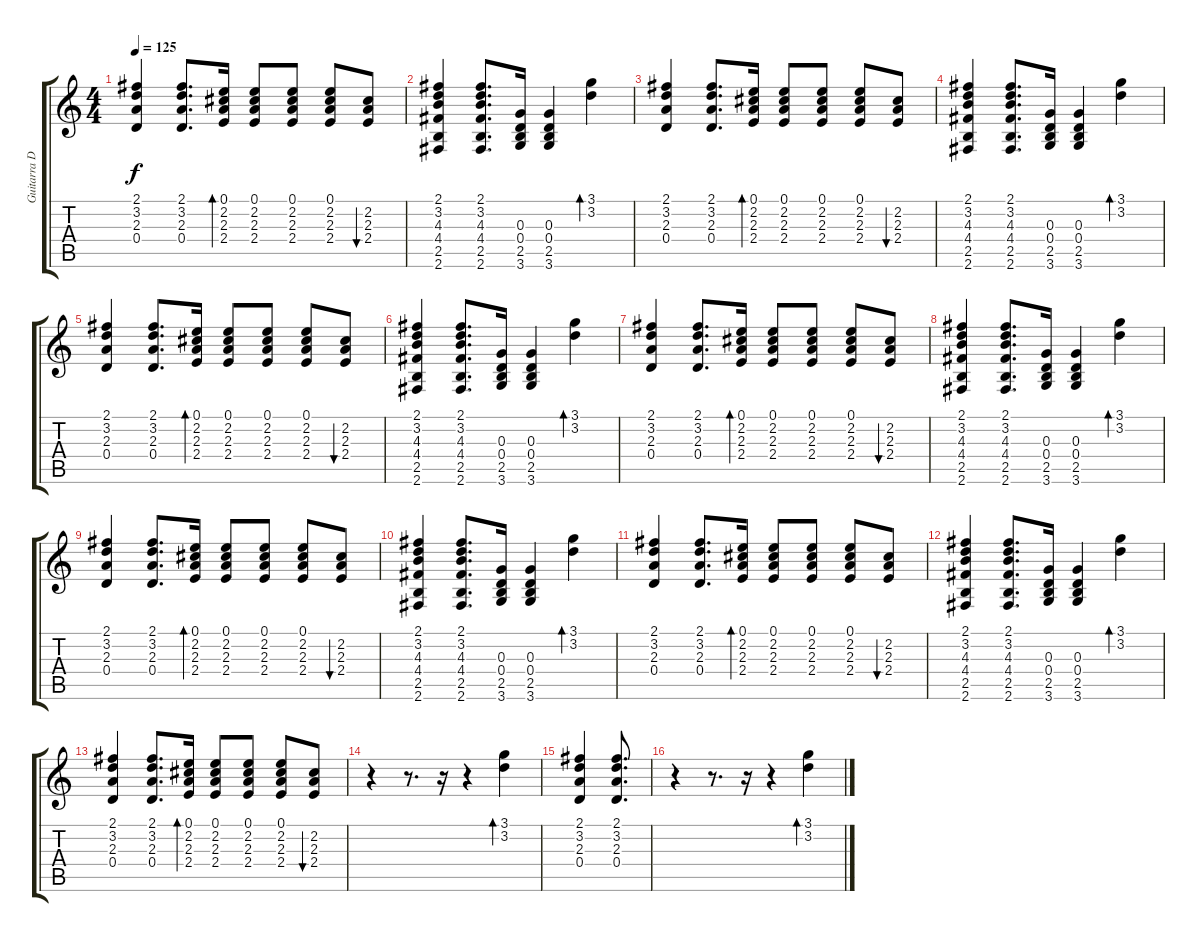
\track ("Guitarra Distorsionada" "Guitarra D") {instrument distortionguitar}
\staff {score tabs}
\tuning (E4 B3 G3 D3 A2 E2) {hide}
\ts (4 4)
\tempo 125
\clef g2
\ks c
(2.1 3.2 2.3 0.4).4{dy f} (2.1 3.2 2.3 0.4).8{d} (0.1 2.2 2.3 2.4).16{bd 60} (0.1 2.2 2.3 2.4).8 (0.1 2.2 2.3 2.4).8 (0.1 2.2 2.3 2.4).8 (2.2 2.3 2.4).8{bu 480} |
(2.1 3.2 4.3 4.4 2.5 2.6).4 (2.1 3.2 4.3 4.4 2.5 2.6).8{d} (0.3 0.4 2.5 3.6).16 (0.3 0.4 2.5 3.6).4 (3.1 3.2).4{bd 480} |
(2.1 3.2 2.3 0.4).4 (2.1 3.2 2.3 0.4).8{d} (0.1 2.2 2.3 2.4).16{bd 60} (0.1 2.2 2.3 2.4).8 (0.1 2.2 2.3 2.4).8 (0.1 2.2 2.3 2.4).8 (2.2 2.3 2.4).8{bu 480} |
(2.1 3.2 4.3 4.4 2.5 2.6).4 (2.1 3.2 4.3 4.4 2.5 2.6).8{d} (0.3 0.4 2.5 3.6).16 (0.3 0.4 2.5 3.6).4 (3.1 3.2).4{bd 480} |
(2.1 3.2 2.3 0.4).4 (2.1 3.2 2.3 0.4).8{d} (0.1 2.2 2.3 2.4).16{bd 60} (0.1 2.2 2.3 2.4).8 (0.1 2.2 2.3 2.4).8 (0.1 2.2 2.3 2.4).8 (2.2 2.3 2.4).8{bu 480} |
(2.1 3.2 4.3 4.4 2.5 2.6).4 (2.1 3.2 4.3 4.4 2.5 2.6).8{d} (0.3 0.4 2.5 3.6).16 (0.3 0.4 2.5 3.6).4 (3.1 3.2).4{bd 480} |
(2.1 3.2 2.3 0.4).4 (2.1 3.2 2.3 0.4).8{d} (0.1 2.2 2.3 2.4).16{bd 60} (0.1 2.2 2.3 2.4).8 (0.1 2.2 2.3 2.4).8 (0.1 2.2 2.3 2.4).8 (2.2 2.3 2.4).8{bu 480} |
(2.1 3.2 4.3 4.4 2.5 2.6).4 (2.1 3.2 4.3 4.4 2.5 2.6).8{d} (0.3 0.4 2.5 3.6).16 (0.3 0.4 2.5 3.6).4 (3.1 3.2).4{bd 480} |
(2.1 3.2 2.3 0.4).4 (2.1 3.2 2.3 0.4).8{d} (0.1 2.2 2.3 2.4).16{bd 60} (0.1 2.2 2.3 2.4).8 (0.1 2.2 2.3 2.4).8 (0.1 2.2 2.3 2.4).8 (2.2 2.3 2.4).8{bu 480} |
(2.1 3.2 4.3 4.4 2.5 2.6).4 (2.1 3.2 4.3 4.4 2.5 2.6).8{d} (0.3 0.4 2.5 3.6).16 (0.3 0.4 2.5 3.6).4 (3.1 3.2).4{bd 480} |
(2.1 3.2 2.3 0.4).4 (2.1 3.2 2.3 0.4).8{d} (0.1 2.2 2.3 2.4).16{bd 60} (0.1 2.2 2.3 2.4).8 (0.1 2.2 2.3 2.4).8 (0.1 2.2 2.3 2.4).8 (2.2 2.3 2.4).8{bu 480} |
(2.1 3.2 4.3 4.4 2.5 2.6).4 (2.1 3.2 4.3 4.4 2.5 2.6).8{d} (0.3 0.4 2.5 3.6).16 (0.3 0.4 2.5 3.6).4 (3.1 3.2).4{bd 480} |
(2.1 3.2 2.3 0.4).4 (2.1 3.2 2.3 0.4).8{d} (0.1 2.2 2.3 2.4).16{bd 60} (0.1 2.2 2.3 2.4).8 (0.1 2.2 2.3 2.4).8 (0.1 2.2 2.3 2.4).8 (2.2 2.3 2.4).8{bu 480} |
r.4 r.8{d} r.16 r.4 (3.1 3.2).4{bd 480} |
(2.1 3.2 2.3 0.4).4 (2.1 3.2 2.3 0.4).8{d} |
r.4 r.8{d} r.16 r.4 (3.1 3.2).4{bd 480}
